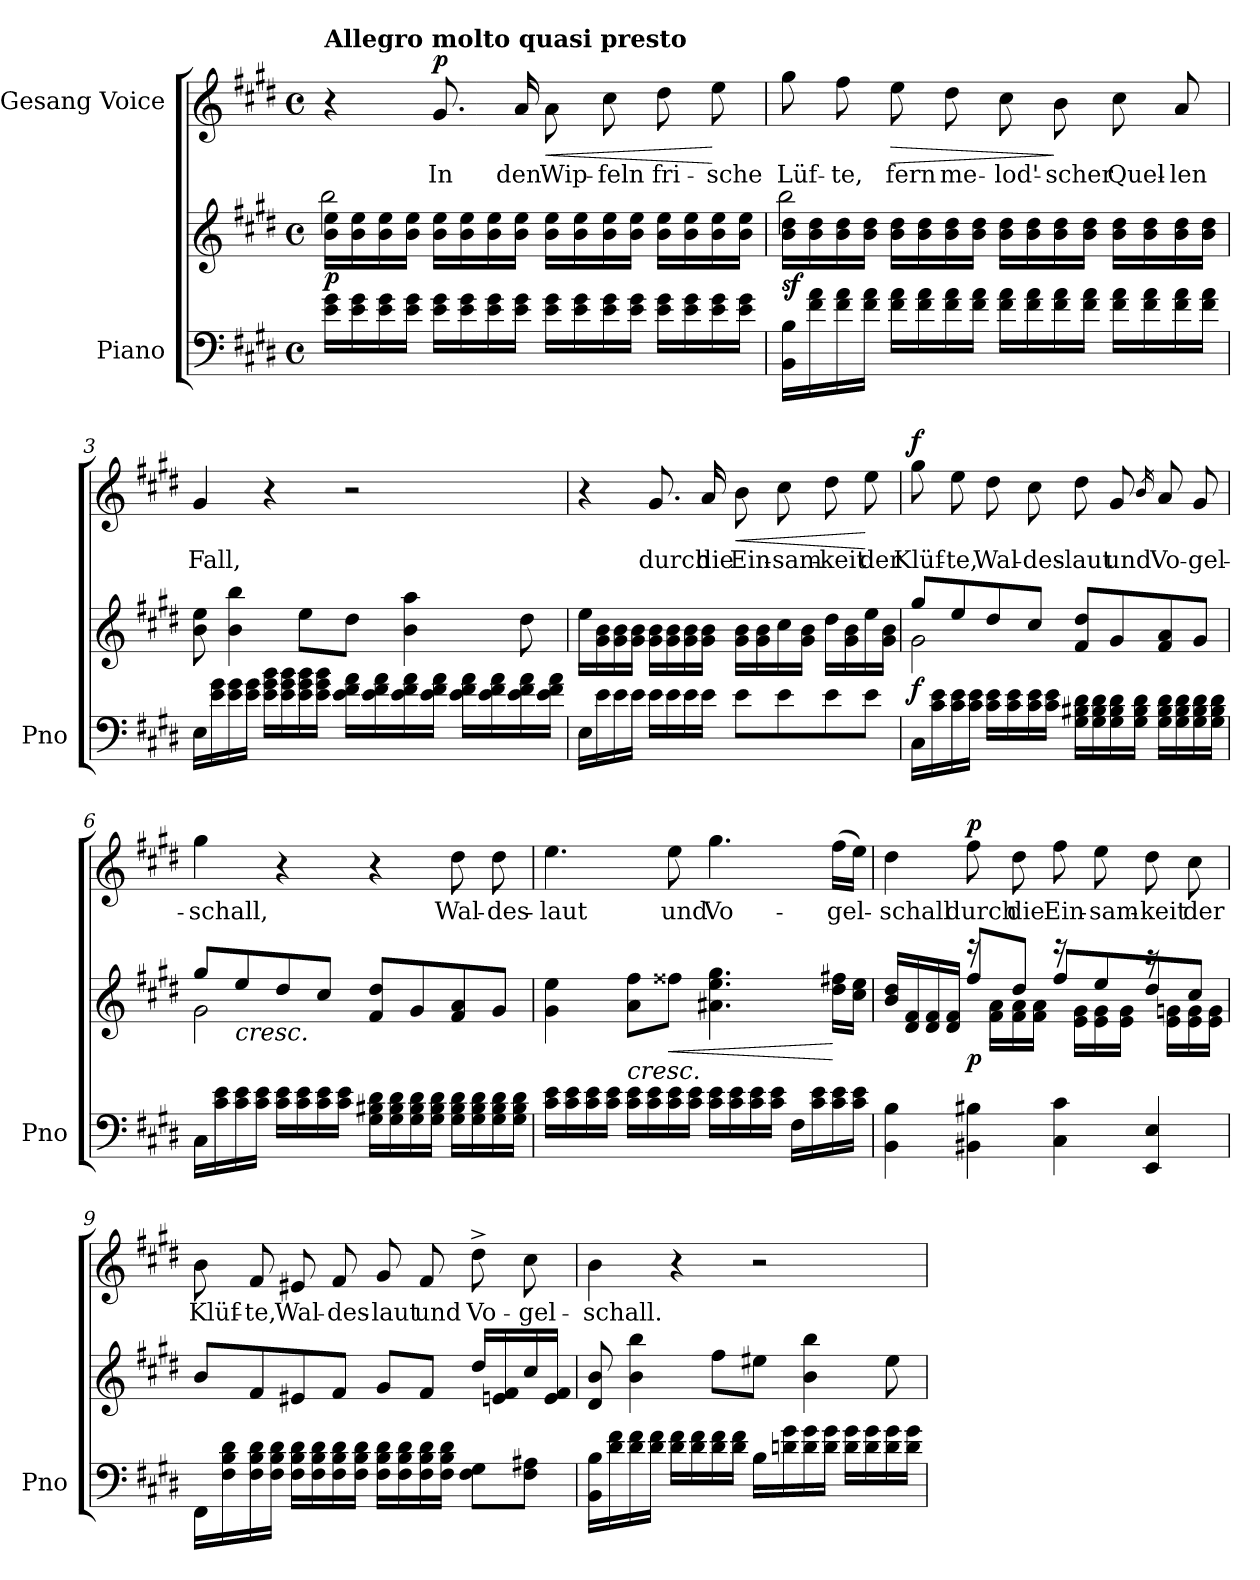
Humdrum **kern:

**kern	**kern	**dynam	**kern	**text	**dynam
*part2	*part2	*part2	*part1	*part1	*part1
*staff3	*staff2	*staff2/3	*staff1	*staff1	*staff1
*I"Piano	*	*	*I"Gesang Voice	*	*
*I'Pno	*	*	*	*	*
*clefF4	*clefG2	*	*clefG2	*	*
*k[f#c#g#d#]	*k[f#c#g#d#]	*	*k[f#c#g#d#]	*	*
*M4/4	*M4/4	*	*M4/4	*	*
*met(c)	*met(c)	*	*met(c)	*	*
=1	=1	=1	=1	=1	=1
*	*^	*	*	*	*
!	!	!	!	!LO:TX:a:B:t=Allegro molto quasi presto	!	!
!	!	!	!LO:DY:b	!	!	!
16e\ 16g#\LL	16b\ 16ee\LL	2bb\	p	4r	.	.
16e\ 16g#\	16b\ 16ee\	.	.	.	.	.
16e\ 16g#\	16b\ 16ee\	.	.	.	.	.
16e\ 16g#\JJ	16b\ 16ee\JJ	.	.	.	.	.
!	!	!	!	!	!LO:LY:b	!LO:DY:b
16e\ 16g#\LL	16b\ 16ee\LL	.	.	8.g#/	In	p
16e\ 16g#\	16b\ 16ee\	.	.	.	.	.
16e\ 16g#\	16b\ 16ee\	.	.	.	.	.
!	!	!	!	!	!LO:LY:b	!
16e\ 16g#\JJ	16b\ 16ee\JJ	.	.	16a/	den	.
!	!	!	!	!	!LO:LY:b	!LO:HP:b
16e\ 16g#\LL	16b\ 16ee\LL	2ryy	.	8a\	Wip-	<
16e\ 16g#\	16b\ 16ee\	.	.	.	.	.
!	!	!	!	!	!LO:LY:b	!
16e\ 16g#\	16b\ 16ee\	.	.	8cc#\	-feln	.
16e\ 16g#\JJ	16b\ 16ee\JJ	.	.	.	.	.
!	!	!	!	!	!LO:LY:b	!
16e\ 16g#\LL	16b\ 16ee\LL	.	.	8dd#\	fri-	.
16e\ 16g#\	16b\ 16ee\	.	.	.	.	.
!	!	!	!	!	!LO:LY:b	!
16e\ 16g#\	16b\ 16ee\	.	.	8ee\	-sche	[
16e\ 16g#\JJ	16b\ 16ee\JJ	.	.	.	.	.
=2	=2	=2	=2	=2	=2	=2
!	!	!	!LO:DY:b	!	!LO:LY:b	!
16BB\ 16B\LL	16b\ 16dd#\LL	2bb\	sf	8gg#\	Lüf-	.
16f#\ 16a\	16b\ 16dd#\	.	.	.	.	.
!	!	!	!	!	!LO:LY:b	!
16f#\ 16a\	16b\ 16dd#\	.	.	8ff#\	-te,	.
16f#\ 16a\JJ	16b\ 16dd#\JJ	.	.	.	.	.
!	!	!	!	!	!LO:LY:b	!LO:HP:b
16f#\ 16a\LL	16b\ 16dd#\LL	.	.	8ee\	fern	>
16f#\ 16a\	16b\ 16dd#\	.	.	.	.	.
!	!	!	!	!	!LO:LY:b	!
16f#\ 16a\	16b\ 16dd#\	.	.	8dd#\	me-	.
16f#\ 16a\JJ	16b\ 16dd#\JJ	.	.	.	.	.
!	!	!	!	!	!LO:LY:b	!
16f#\ 16a\LL	16b\ 16dd#\LL	2ryy	.	8cc#\	-lod'-	.
16f#\ 16a\	16b\ 16dd#\	.	.	.	.	.
!	!	!	!	!	!LO:LY:b	!
16f#\ 16a\	16b\ 16dd#\	.	.	8b\	-scher	]
16f#\ 16a\JJ	16b\ 16dd#\JJ	.	.	.	.	.
!	!	!	!	!	!LO:LY:b	!
16f#\ 16a\LL	16b\ 16dd#\LL	.	.	8cc#\	Quel-	.
16f#\ 16a\	16b\ 16dd#\	.	.	.	.	.
!	!	!	!	!	!LO:LY:b	!
16f#\ 16a\	16b\ 16dd#\	.	.	8a/	-len	.
16f#\ 16a\JJ	16b\ 16dd#\JJ	.	.	.	.	.
*	*v	*v	*	*	*	*
!!LO:LB:g=z
=3	=3	=3	=3	=3	=3
!	!	!	!	!LO:LY:b	!
16E\LL	8b\ 8ee\	.	4g#/	Fall,	.
16e\ 16g#\	.	.	.	.	.
16e\ 16g#\	4b\ 4bb\	.	.	.	.
16e\ 16g#\JJ	.	.	.	.	.
16e\ 16g#\ 16b\LL	.	.	4r	.	.
16e\ 16g#\ 16b\	.	.	.	.	.
16e\ 16g#\ 16b\	8ee\L	.	.	.	.
16e\ 16g#\ 16b\JJ	.	.	.	.	.
16e\ 16f#\ 16a\LL	8dd#\J	.	2r	.	.
16e\ 16f#\ 16a\	.	.	.	.	.
16e\ 16f#\ 16a\	4b\ 4aa\	.	.	.	.
16e\ 16f#\ 16a\JJ	.	.	.	.	.
16e\ 16f#\ 16a\LL	.	.	.	.	.
16e\ 16f#\ 16a\	.	.	.	.	.
16e\ 16f#\ 16a\	8dd#\	.	.	.	.
16e\ 16f#\ 16a\JJ	.	.	.	.	.
=4	=4	=4	=4	=4	=4
16E\LL	16ee\LL	.	4r	.	.
16e\	16g#\ 16b\	.	.	.	.
16e\	16g#\ 16b\	.	.	.	.
16e\JJ	16g#\ 16b\JJ	.	.	.	.
!	!	!	!	!LO:LY:b	!
16e\LL	16g#\ 16b\LL	.	8.g#/	durch	.
16e\	16g#\ 16b\	.	.	.	.
16e\	16g#\ 16b\	.	.	.	.
!	!	!	!	!LO:LY:b	!
16e\JJ	16g#\ 16b\JJ	.	16a/	die	.
!	!	!	!	!LO:LY:b	!LO:HP:b
8e\L	16g#\ 16b\LL	.	8b\	Ein-	<
.	16g#\ 16b\	.	.	.	.
!	!	!	!	!LO:LY:b	!
8e\	16cc#\	.	8cc#\	-sam-	.
.	16g#\ 16b\JJ	.	.	.	.
!	!	!	!	!LO:LY:b	!
8e\	16dd#\LL	.	8dd#\	-keit	.
.	16g#\ 16b\	.	.	.	.
!	!	!	!	!LO:LY:b	!
8e\J	16ee\	.	8ee\	der	[
.	16g#\ 16b\JJ	.	.	.	.
!!LO:LB:g=z
=5	=5	=5	=5	=5	=5
*	*^	*	*	*	*
!	!	!	!LO:DY:b	!	!LO:LY:b	!LO:DY:b
16C#\LL	8gg#/L	2g#\	f	8gg#\	Klüf-	f
16c#\ 16e\	.	.	.	.	.	.
!	!	!	!	!	!LO:LY:b	!
16c#\ 16e\	8ee/	.	.	8ee\	-te,	.
16c#\ 16e\JJ	.	.	.	.	.	.
!	!	!	!	!	!LO:LY:b	!
16c#\ 16e\LL	8dd#/	.	.	8dd#\	Wal-	.
16c#\ 16e\	.	.	.	.	.	.
!	!	!	!	!	!LO:LY:b	!
16c#\ 16e\	8cc#/J	.	.	8cc#\	-des-	.
16c#\ 16e\JJ	.	.	.	.	.	.
!	!	!	!	!	!LO:LY:b	!
16G#\ 16B#X\ 16d#\LL	8f#/ 8dd#/L	2ryy	.	8dd#\	-laut	.
16G#\ 16B#\ 16d#\	.	.	.	.	.	.
!	!	!	!	!	!LO:LY:b	!
16G#\ 16B#\ 16d#\	8g#/	.	.	8g#/	und	.
16G#\ 16B#\ 16d#\JJ	.	.	.	.	.	.
.	.	.	.	16qb/	.	.
!	!	!	!	!	!LO:LY:b	!
16G#\ 16B#\ 16d#\LL	8f#/ 8a/	.	.	8a/	Vo-	.
16G#\ 16B#\ 16d#\	.	.	.	.	.	.
!	!	!	!	!	!LO:LY:b	!
16G#\ 16B#\ 16d#\	8g#/J	.	.	8g#/	-gel-	.
16G#\ 16B#\ 16d#\JJ	.	.	.	.	.	.
=6	=6	=6	=6	=6	=6	=6
!	!	!	!	!	!LO:LY:b	!
16C#\LL	8gg#/L	2g#\	.	4gg#\	-schall,	.
16c#\ 16e\	.	.	.	.	.	.
!	!LO:TX:b:i:t=cresc.	!	!	!	!	!
16c#\ 16e\	8ee/	.	.	.	.	.
16c#\ 16e\JJ	.	.	.	.	.	.
16c#\ 16e\LL	8dd#/	.	.	4r	.	.
16c#\ 16e\	.	.	.	.	.	.
16c#\ 16e\	8cc#/J	.	.	.	.	.
16c#\ 16e\JJ	.	.	.	.	.	.
16G#\ 16B#X\ 16d#\LL	8f#/ 8dd#/L	2ryy	.	4r	.	.
16G#\ 16B#\ 16d#\	.	.	.	.	.	.
16G#\ 16B#\ 16d#\	8g#/	.	.	.	.	.
16G#\ 16B#\ 16d#\JJ	.	.	.	.	.	.
!	!	!	!	!	!LO:LY:b	!
16G#\ 16B#\ 16d#\LL	8f#/ 8a/	.	.	8dd#\	Wal-	.
16G#\ 16B#\ 16d#\	.	.	.	.	.	.
!	!	!	!	!	!LO:LY:b	!
16G#\ 16B#\ 16d#\	8g#/J	.	.	8dd#\	-des-	.
16G#\ 16B#\ 16d#\JJ	.	.	.	.	.	.
*	*v	*v	*	*	*	*
!!LO:PB:g=z
=7	=7	=7	=7	=7	=7
!	!	!	!	!LO:LY:b	!
16c#\ 16e\LL	4g#\ 4ee\	.	4.ee\	-laut	.
16c#\ 16e\	.	.	.	.	.
16c#\ 16e\	.	.	.	.	.
16c#\ 16e\JJ	.	.	.	.	.
!	!	!LO:HP:b	!	!	!
16c#\ 16e\LL	8a\ 8ff#\L	<	.	.	.
16c#\ 16e\	.	.	.	.	.
!	!	!LO:HP:b	!	!LO:LY:b	!
16c#\ 16e\	8ff##X\J	<	8ee\	und	.
16c#\ 16e\JJ	.	.	.	.	.
!	!	!	!	!LO:LY:b	!
16c#\ 16e\LL	4.a#X\ 4.ee\ 4.gg#\	.	4.gg#\	Vo-	.
16c#\ 16e\	.	.	.	.	.
16c#\ 16e\	.	.	.	.	.
16c#\ 16e\JJ	.	.	.	.	.
16F#\LL	.	.	.	.	.
16c#\ 16e\	.	.	.	.	.
!	!	!	!	!LO:LY:b	!
16c#\ 16e\	16dd#\ 16ff#X\LL	[ [	(16ff#\LL	-gel-	.
16c#\ 16e\JJ	16cc#\ 16ee\JJ	.	16ee\JJ)	.	.
!!LO:LB:g=z
=8	=8	=8	=8	=8	=8
*	*^	*	*	*	*
!	!	!	!	!	!LO:LY:b	!
4BB\ 4B\	16b/ 16dd#/LL	4ryy	.	4dd#\	-schall	.
.	16d#/ 16f#/	.	.	.	.	.
.	16d#/ 16f#/	.	.	.	.	.
.	16d#/ 16f#/JJ	.	.	.	.	.
!	!	!	!LO:DY:b	!	!LO:LY:b	!LO:DY:b
4BB#X\ 4B#X\	16r	8ff#/L	p	8ff#\	durch	p
.	16f#\ 16a\LL	.	.	.	.	.
!	!	!	!	!	!LO:LY:b	!
.	16f#\ 16a\	8dd#/J	.	8dd#\	die	.
.	16f#\ 16a\JJ	.	.	.	.	.
!	!	!	!	!	!LO:LY:b	!
4C#\ 4c#\	16r	8ff#/L	.	8ff#\	Ein-	.
.	16e\ 16g#\LL	.	.	.	.	.
!	!	!	!	!	!LO:LY:b	!
.	16e\ 16g#\	8ee/	.	8ee\	-sam-	.
.	16e\ 16g#\JJ	.	.	.	.	.
!	!	!	!	!	!LO:LY:b	!
4EE/ 4E/	16r	8dd#/	.	8dd#\	-keit	.
.	16e\ 16gn\LL	.	.	.	.	.
!	!	!	!	!	!LO:LY:b	!
.	16e\ 16g\	8cc#/J	.	8cc#\	der	.
.	16e\ 16g\JJ	.	.	.	.	.
*	*v	*v	*	*	*	*
=9	=9	=9	=9	=9	=9
!	!	!	!	!LO:LY:b	!
16FF#\LL	8b/L	.	8b\	Klüf-	.
16F#\ 16B\ 16d#\	.	.	.	.	.
!	!	!	!	!LO:LY:b	!
16F#\ 16B\ 16d#\	8f#/	.	8f#/	-te,	.
16F#\ 16B\ 16d#\JJ	.	.	.	.	.
!	!	!	!	!LO:LY:b	!
16F#\ 16B\ 16d#\LL	8e#X/	.	8e#X/	Wal-	.
16F#\ 16B\ 16d#\	.	.	.	.	.
!	!	!	!	!LO:LY:b	!
16F#\ 16B\ 16d#\	8f#/J	.	8f#/	-des-	.
16F#\ 16B\ 16d#\JJ	.	.	.	.	.
!	!	!	!	!LO:LY:b	!
16F#\ 16B\ 16d#\LL	8g#/L	.	8g#/	-laut	.
16F#\ 16B\ 16d#\	.	.	.	.	.
!	!	!	!	!LO:LY:b	!
16F#\ 16B\ 16d#\	8f#/J	.	8f#/	und	.
16F#\ 16B\ 16d#\JJ	.	.	.	.	.
!	!	!	!	!LO:LY:b	!
8F#\ 8G#\L	16dd#/LL	.	8dd#^\	Vo-	.
.	16en/ 16f#/	.	.	.	.
!	!	!	!	!LO:LY:b	!
8F#\ 8A#X\J	16cc#/	.	8cc#\	-gel-	.
.	16e/ 16f#/JJ	.	.	.	.
!!LO:PB:g=z
=10	=10	=10	=10	=10	=10
!	!	!	!	!LO:LY:b	!
16BB\ 16B\LL	8d#/ 8b/	.	4b\	-schall.	.
16d#\ 16f#\	.	.	.	.	.
16d#\ 16f#\	4b\ 4bb\	.	.	.	.
16d#\ 16f#\JJ	.	.	.	.	.
16d#\ 16f#\LL	.	.	4r	.	.
16d#\ 16f#\	.	.	.	.	.
16d#\ 16f#\	8ff#\L	.	.	.	.
16d#\ 16f#\JJ	.	.	.	.	.
16B\LL	8ee#X\J	.	2r	.	.
16dn\ 16g#\	.	.	.	.	.
16d\ 16g#\	4b\ 4bb\	.	.	.	.
16d\ 16g#\JJ	.	.	.	.	.
16d\ 16g#\LL	.	.	.	.	.
16d\ 16g#\	.	.	.	.	.
16d\ 16g#\	8ee#\	.	.	.	.
16d\ 16g#\JJ	.	.	.	.	.
=	=	=	=	=	=
*-	*-	*-	*-	*-	*-
